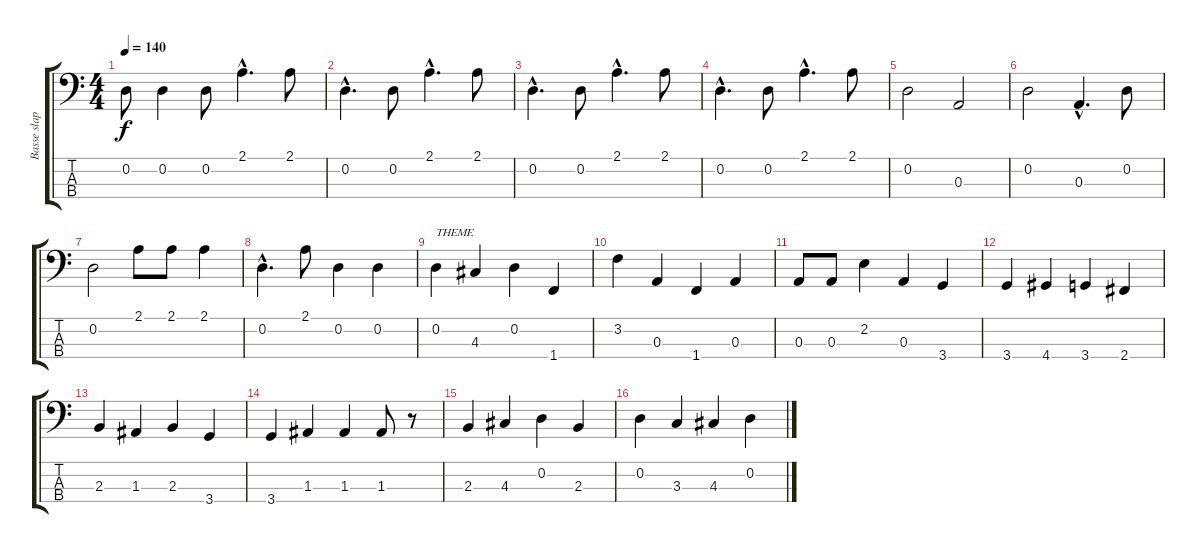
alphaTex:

\track ("Basse slap " "Basse slap") {instrument slapbass1}
\staff {score tabs}
\tuning (G2 D2 A1 E1) {hide}
\ts (4 4)
\tempo 140
\clef f4
\ks c
0.2.8{dy f} 0.2.4 0.2.8 2.1{hac}.4{d} 2.1.8 |
0.2{hac}.4{d} 0.2.8 2.1{hac}.4{d} 2.1.8 |
0.2{hac}.4{d} 0.2.8 2.1{hac}.4{d} 2.1.8 |
0.2{hac}.4{d} 0.2.8 2.1{hac}.4{d} 2.1.8 |
0.2.2 0.3.2 |
0.2.2 0.3{hac}.4{d} 0.2.8 |
0.2.2 2.1.8 2.1.8 2.1.4 |
0.2{hac}.4{d} 2.1.8 0.2.4 0.2.4 |
0.2.4{txt "THEME"} 4.3.4 0.2.4 1.4.4 |
3.2.4 0.3.4 1.4.4 0.3.4 |
0.3.8 0.3.8 2.2.4 0.3.4 3.4.4 |
3.4.4 4.4.4 3.4.4 2.4.4 |
2.3.4 1.3.4 2.3.4 3.4.4 |
3.4.4 1.3.4 1.3.4 1.3.8 r.8 |
2.3.4 4.3.4 0.2.4 2.3.4 |
0.2.4 3.3.4 4.3.4 0.2.4
